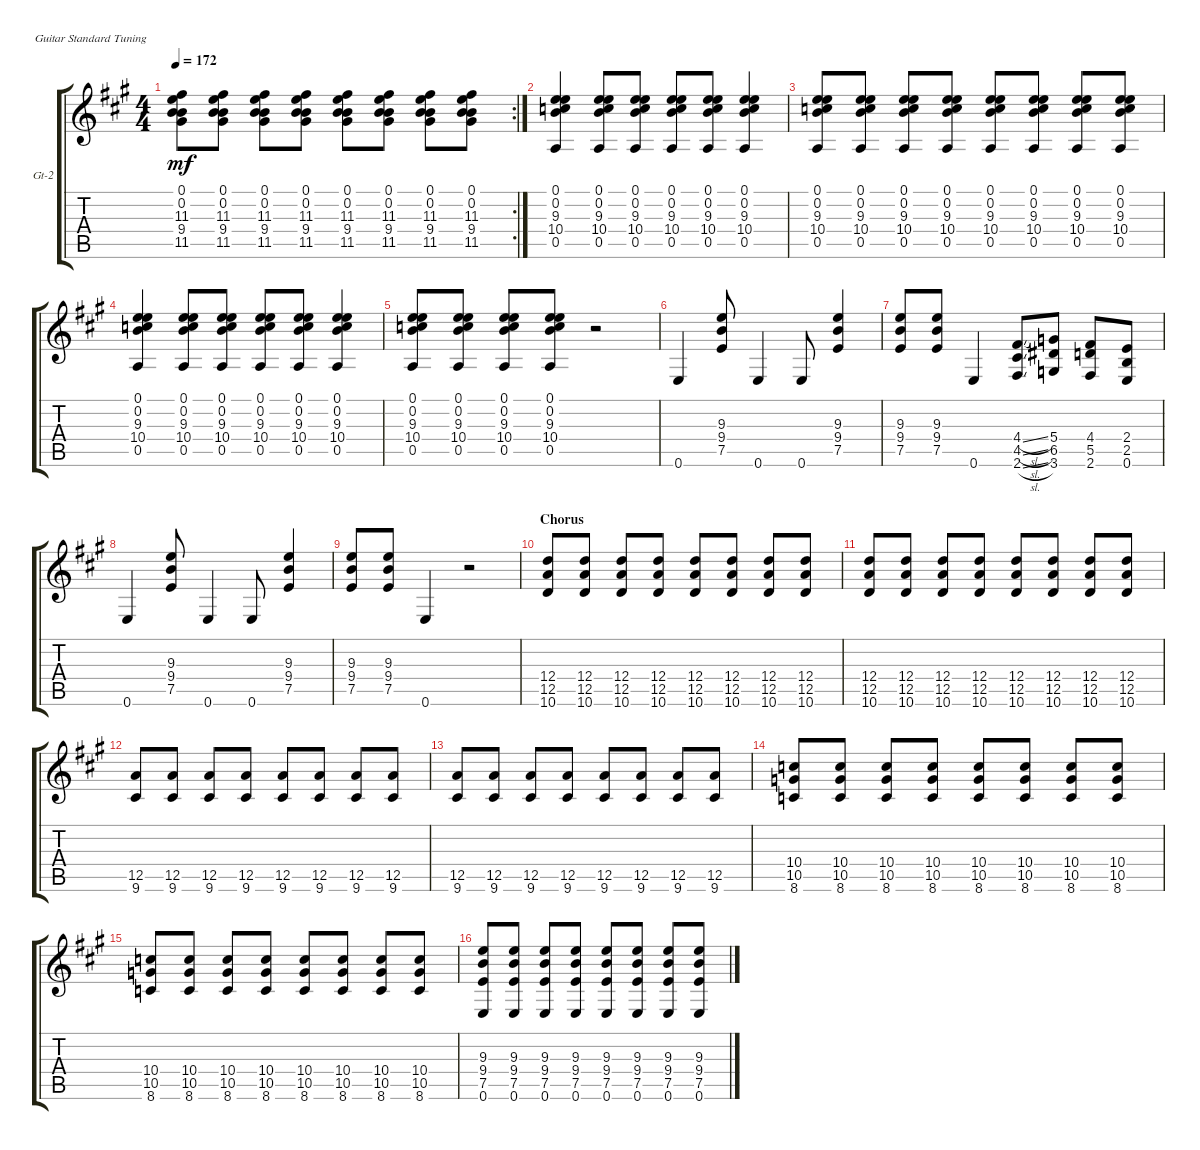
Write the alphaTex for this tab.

\defaultSystemsLayout 4
\bracketExtendMode groupsimilarinstruments
\firstSystemTrackNameOrientation horizontal
\otherSystemsTrackNameOrientation horizontal
\track ("Guitar 2" "Gt-2") {instrument distortionguitar}
\staff {score tabs}
\tuning (E4 B3 G3 D3 A2 E2)
\rc 2
\ts (4 4)
\tempo 172
\clef g2
\ks a
(11.5 9.4 11.3 0.2 0.1).8{dy mf} (11.5 9.4 11.3 0.2 0.1).8 (11.5 9.4 11.3 0.2 0.1).8 (11.5 9.4 11.3 0.2 0.1).8 (11.5 9.4 11.3 0.2 0.1).8 (11.5 9.4 11.3 0.2 0.1).8 (11.5 9.4 11.3 0.2 0.1).8 (11.5 9.4 11.3 0.2 0.1).8 |
(0.5 10.4 9.3 0.2 0.1).4 (0.5 10.4 9.3 0.2 0.1).8 (0.5 10.4 9.3 0.2 0.1).8 (0.5 10.4 9.3 0.2 0.1).8 (0.5 10.4 9.3 0.2 0.1).8 (0.5 10.4 9.3 0.2 0.1).4 |
(0.5 10.4 9.3 0.2 0.1).8 (0.5 10.4 9.3 0.2 0.1).8 (0.5 10.4 9.3 0.2 0.1).8 (0.5 10.4 9.3 0.2 0.1).8 (0.5 10.4 9.3 0.2 0.1).8 (0.5 10.4 9.3 0.2 0.1).8 (0.5 10.4 9.3 0.2 0.1).8 (0.5 10.4 9.3 0.2 0.1).8 |
(0.5 10.4 9.3 0.2 0.1).4 (0.5 10.4 9.3 0.2 0.1).8 (0.5 10.4 9.3 0.2 0.1).8 (0.5 10.4 9.3 0.2 0.1).8 (0.5 10.4 9.3 0.2 0.1).8 (0.5 10.4 9.3 0.2 0.1).4 |
(0.5 10.4 9.3 0.2 0.1).8 (0.5 10.4 9.3 0.2 0.1).8 (0.5 10.4 9.3 0.2 0.1).8 (0.5 10.4 9.3 0.2 0.1).8 r.2 |
0.6.4 (7.5 9.4 9.3).8 0.6.4 0.6.8 (7.5 9.4 9.3).4 |
(7.5 9.4 9.3).8 (7.5 9.4 9.3).8 0.6.4 (2.6{sl} 4.5{sl} 4.4{sl}).8 (3.6 6.5 5.4).8 (2.6 5.5 4.4).8 (0.6 2.4 2.5).8 |
0.6.4 (7.5 9.4 9.3).8 0.6.4 0.6.8 (7.5 9.4 9.3).4 |
(7.5 9.4 9.3).8 (7.5 9.4 9.3).8 0.6.4 r.2 |
\section ("" "Chorus")
(10.6 12.5 12.4).8 (10.6 12.5 12.4).8 (10.6 12.5 12.4).8 (10.6 12.5 12.4).8 (10.6 12.5 12.4).8 (10.6 12.5 12.4).8 (10.6 12.5 12.4).8 (10.6 12.5 12.4).8 |
(10.6 12.5 12.4).8 (10.6 12.5 12.4).8 (10.6 12.5 12.4).8 (10.6 12.5 12.4).8 (10.6 12.5 12.4).8 (10.6 12.5 12.4).8 (10.6 12.5 12.4).8 (10.6 12.5 12.4).8 |
(9.6 12.5).8 (9.6 12.5).8 (9.6 12.5).8 (9.6 12.5).8 (9.6 12.5).8 (9.6 12.5).8 (9.6 12.5).8 (9.6 12.5).8 |
(9.6 12.5).8 (9.6 12.5).8 (9.6 12.5).8 (9.6 12.5).8 (9.6 12.5).8 (9.6 12.5).8 (9.6 12.5).8 (9.6 12.5).8 |
(8.6 10.5 10.4).8 (8.6 10.5 10.4).8 (8.6 10.5 10.4).8 (8.6 10.5 10.4).8 (8.6 10.5 10.4).8 (8.6 10.5 10.4).8 (8.6 10.5 10.4).8 (8.6 10.5 10.4).8 |
(8.6 10.5 10.4).8 (8.6 10.5 10.4).8 (8.6 10.5 10.4).8 (8.6 10.5 10.4).8 (8.6 10.5 10.4).8 (8.6 10.5 10.4).8 (8.6 10.5 10.4).8 (8.6 10.5 10.4).8 |
(0.6 7.5 9.4 9.3).8 (0.6 7.5 9.4 9.3).8 (0.6 7.5 9.4 9.3).8 (0.6 7.5 9.4 9.3).8 (0.6 7.5 9.4 9.3).8 (0.6 7.5 9.4 9.3).8 (0.6 7.5 9.4 9.3).8 (0.6 7.5 9.4 9.3).8
